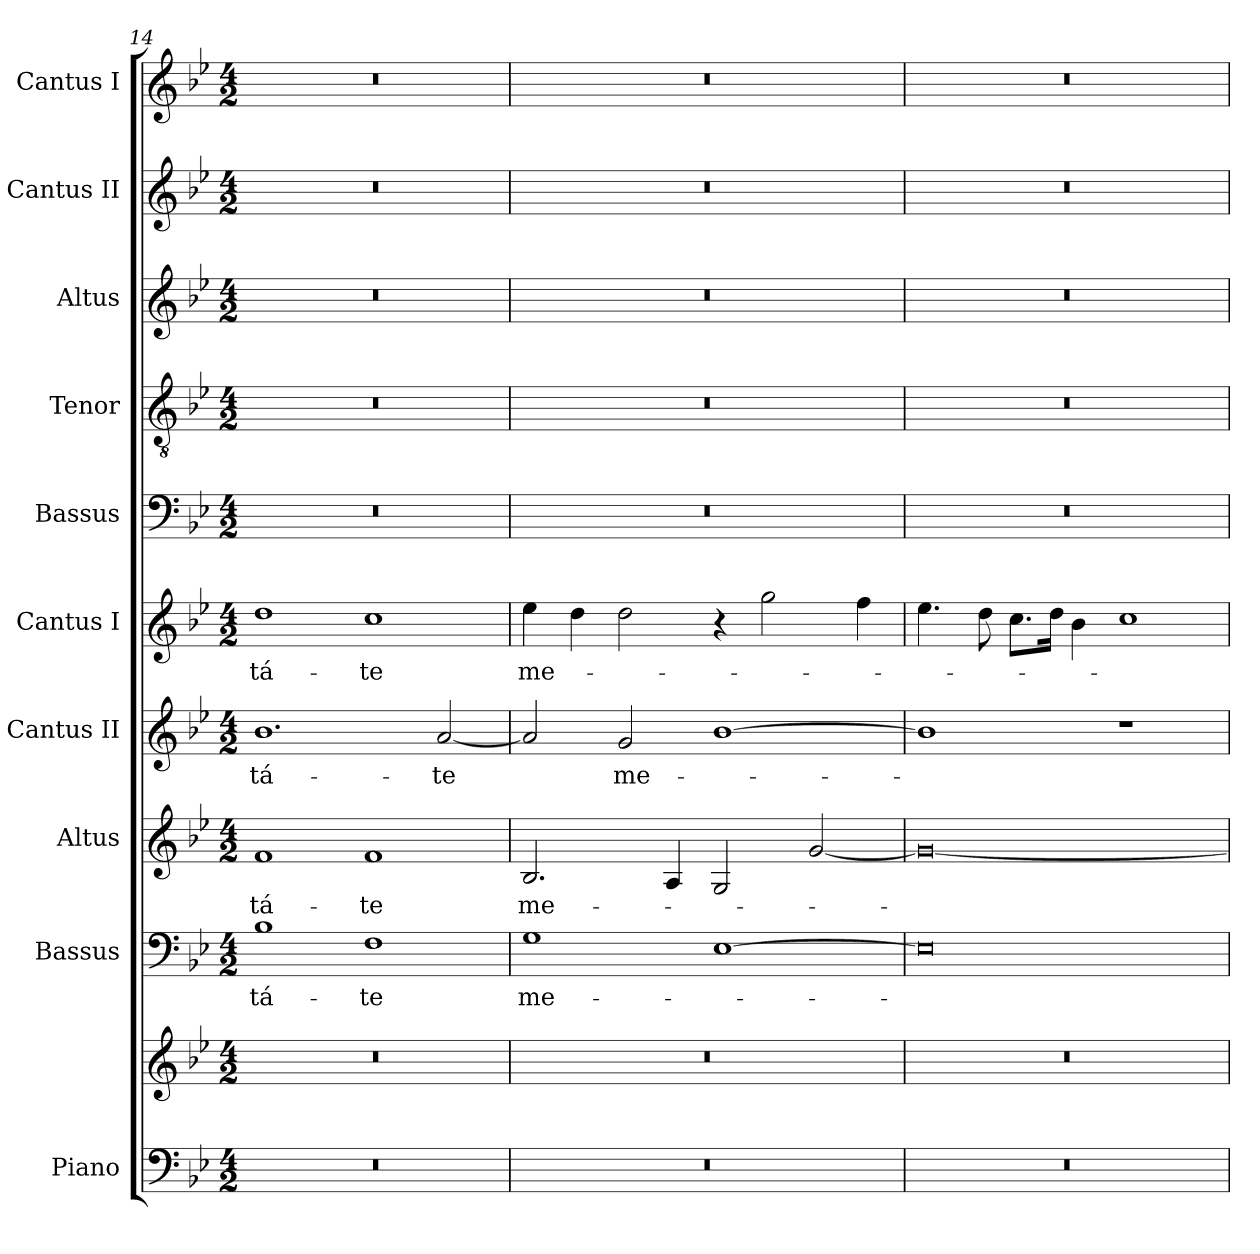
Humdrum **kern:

**kern	**kern	**kern	**text	**kern	**text	**kern	**text	**kern	**text	**kern	**kern	**kern	**kern	**kern
*part10	*part10	*part9	*part9	*part8	*part8	*part7	*part7	*part6	*part6	*part5	*part4	*part3	*part2	*part1
*staff11	*staff10	*staff9	*staff9	*staff8	*staff8	*staff7	*staff7	*staff6	*staff6	*staff5	*staff4	*staff3	*staff2	*staff1
*I"Piano	*	*I"Bassus	*	*I"Altus	*	*I"Cantus II	*	*I"Cantus I	*	*I"Bassus	*I"Tenor	*I"Altus	*I"Cantus II	*I"Cantus I
*I'Pno	*	*I'B.	*	*I'A.	*	*I'C.2	*	*I'C.1	*	*I'B.	*I'T.	*I'A.	*I'C.2	*I'C.1
*clefF4	*clefG2	*clefF4	*	*clefG2	*	*clefG2	*	*clefG2	*	*clefF4	*clefGv2	*clefG2	*clefG2	*clefG2
*	*	*	*	*	*	*	*	*	*	*	*ITrd7c12	*	*	*
*k[b-e-]	*k[b-e-]	*k[b-e-]	*	*k[b-e-]	*	*k[b-e-]	*	*k[b-e-]	*	*k[b-e-]	*k[b-e-]	*k[b-e-]	*k[b-e-]	*k[b-e-]
*B-:	*B-:	*B-:	*	*B-:	*	*B-:	*	*B-:	*	*B-:	*B-:	*B-:	*B-:	*B-:
*M4/2	*M4/2	*M4/2	*	*M4/2	*	*M4/2	*	*M4/2	*	*M4/2	*M4/2	*M4/2	*M4/2	*M4/2
=14	=14	=14	=14	=14	=14	=14	=14	=14	=14	=14	=14	=14	=14	=14
!LO:N:vis=1	!LO:N:vis=1	!	!	!	!	!	!	!	!	!	!	!	!	!
!	!	!	!LO:LY:b:color=#000000	!	!	!	!	!	!	!	!	!	!	!
!	!	!	!	!	!LO:LY:b:color=#000000	!	!	!	!	!	!	!	!	!
!	!	!	!	!	!	!	!LO:LY:b:color=#000000	!	!	!	!	!	!	!
!	!	!	!	!	!	!	!	!	!LO:LY:b:color=#000000	!LO:N:vis=1	!LO:N:vis=1	!LO:N:vis=1	!LO:N:vis=1	!LO:N:vis=1
0r	0r	1B-i	-tá-	1fi	-tá-	1.b-i	-tá-	1ddi	-tá-	0r	0r	0r	0r	0r
!	!	!	!LO:LY:b:color=#000000	!	!	!	!	!	!	!	!	!	!	!
!	!	!	!	!	!LO:LY:b:color=#000000	!	!	!	!	!	!	!	!	!
!	!	!	!	!	!	!	!	!	!LO:LY:b:color=#000000	!	!	!	!	!
.	.	1Fi	-te	1fi	-te	.	.	1cci	-te	.	.	.	.	.
!	!	!	!	!	!	!	!LO:LY:b:color=#000000	!	!	!	!	!	!	!
.	.	.	.	.	.	[2ai/	-te	.	.	.	.	.	.	.
=15	=15	=15	=15	=15	=15	=15	=15	=15	=15	=15	=15	=15	=15	=15
!LO:N:vis=1	!LO:N:vis=1	!	!	!	!	!	!	!	!	!	!	!	!	!
!	!	!	!LO:LY:b:color=#000000	!	!	!	!	!	!	!	!	!	!	!
!	!	!	!	!	!LO:LY:b:color=#000000	!	!	!	!	!	!	!	!	!
!	!	!	!	!	!	!	!	!	!LO:LY:b:color=#000000	!LO:N:vis=1	!LO:N:vis=1	!LO:N:vis=1	!LO:N:vis=1	!LO:N:vis=1
0r	0r	1Gi	me-	2.B-i/	me-	2ai/]	.	4ee-i\	me-	0r	0r	0r	0r	0r
.	.	.	.	.	.	.	.	4ddi\	.	.	.	.	.	.
!	!	!	!	!	!	!	!LO:LY:b:color=#000000	!	!	!	!	!	!	!
.	.	.	.	.	.	2gi/	me-	2ddi\	.	.	.	.	.	.
.	.	.	.	4Ai/	.	.	.	.	.	.	.	.	.	.
.	.	[1E-i	.	2Gi/	.	[1b-i	.	4r	.	.	.	.	.	.
.	.	.	.	.	.	.	.	2ggi\	.	.	.	.	.	.
.	.	.	.	[2gi/	.	.	.	.	.	.	.	.	.	.
.	.	.	.	.	.	.	.	4ffi\	.	.	.	.	.	.
=16	=16	=16	=16	=16	=16	=16	=16	=16	=16	=16	=16	=16	=16	=16
!LO:N:vis=1	!LO:N:vis=1	!	!	!	!	!	!	!	!	!LO:N:vis=1	!LO:N:vis=1	!LO:N:vis=1	!LO:N:vis=1	!LO:N:vis=1
0r	0r	0E-i]	.	0gi_	.	1b-i]	.	4.ee-i\	.	0r	0r	0r	0r	0r
.	.	.	.	.	.	.	.	8ddi\	.	.	.	.	.	.
.	.	.	.	.	.	.	.	8.cci\L	.	.	.	.	.	.
.	.	.	.	.	.	.	.	16ddi\Jk	.	.	.	.	.	.
.	.	.	.	.	.	.	.	4b-i\	.	.	.	.	.	.
.	.	.	.	.	.	1r	.	1cci	.	.	.	.	.	.
=	=	=	=	=	=	=	=	=	=	=	=	=	=	=
*-	*-	*-	*-	*-	*-	*-	*-	*-	*-	*-	*-	*-	*-	*-
